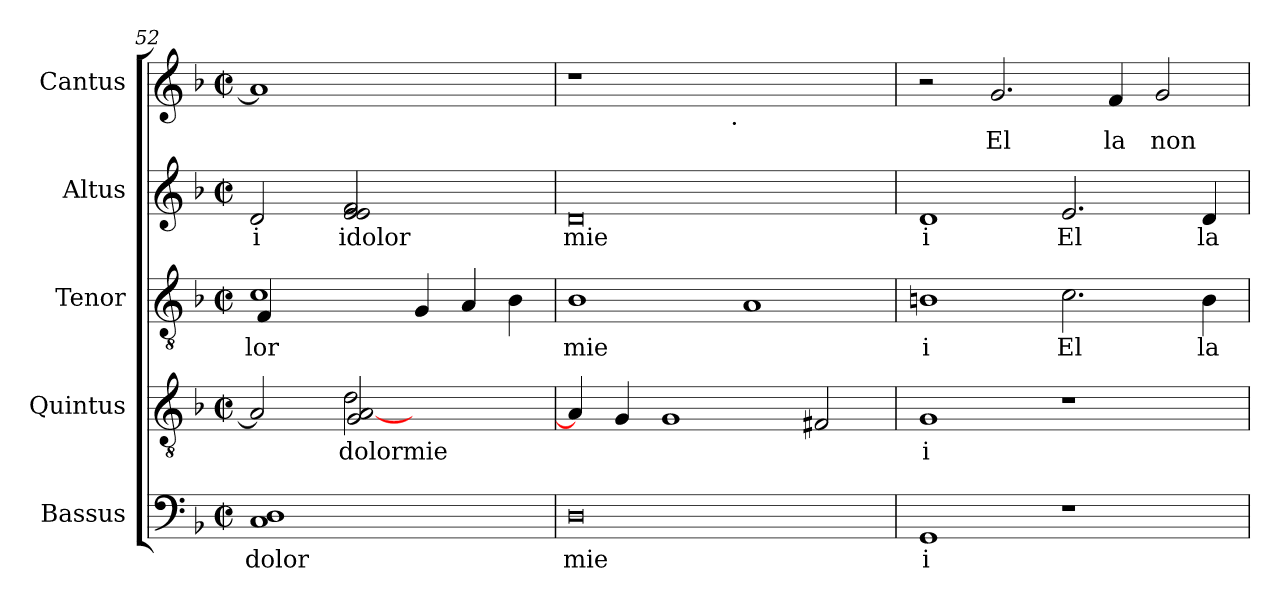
**kern	**text	**kern	**text	**kern	**text	**kern	**text	**kern	**text
*part5	*part5	*part4	*part4	*part3	*part3	*part2	*part2	*part1	*part1
*staff5	*staff5	*staff4	*staff4	*staff3	*staff3	*staff2	*staff2	*staff1	*staff1
*I"Bassus	*	*I"Quintus	*	*I"Tenor	*	*I"Altus	*	*I"Cantus	*
*clefF4	*	*clefGv2	*	*clefGv2	*	*clefG2	*	*clefG2	*
*k[b-]	*	*k[b-]	*	*k[b-]	*	*k[b-]	*	*k[b-]	*
*F:	*	*F:	*	*F:	*	*F:	*	*F:	*
*M2/2	*	*M2/2	*	*M2/2	*	*M2/2	*	*M2/2	*
*met(c|)	*	*met(c|)	*	*met(c|)	*	*met(c|)	*	*met(c|)	*
=52	=52	=52	=52	=52	=52	=52	=52	=52	=52
!	!LO:LY:b:cj	!	!LO:LY:b:cj	!	!LO:LY:b:cj	!	!LO:LY:b:cj	!	!LO:LY:b:cj
*	*	*^	*	*^	*	*	*	*	*
1D 1C	dolor	2A/]	2ryy	.	1c	4F/	lor	2d/	i	1a]	.
.	.	.	.	.	.	1.ryy	.	.	.	.	.
!	!	!	!	!LO:LY:b:cj	!	!	!	!	!LO:LY:b:cj	!	!
.	.	2d\	2G/ [<2A/	dolormie	.	.	.	2f/ 2e/ 2e/	idolor	.	.
!	!	!	!	!	!	!	!LO:LY:b:cj	!	!	!	!
2.ryy	.	2.ryy	2.ryy	.	4G/	.	.	2.ryy	.	2.ryy	.
!	!	!	!	!	!	!	!LO:LY:b:cj	!	!	!	!
.	.	.	.	.	4A/	.	.	.	.	.	.
!	!	!	!	!	!	!	!LO:LY:b:cj	!	!	!	!
.	.	.	.	.	4B-\	.	.	.	.	.	.
*	*	*v	*v	*	*	*	*	*	*	*	*
*	*	*	*	*v	*v	*	*	*	*	*
=53	=53	=53	=53	=53	=53	=53	=53	=53	=53
!	!LO:LY:b:cj	!	!LO:LY:b:cj	!	!LO:LY:b:cj	!	!LO:LY:b:cj	!	!
*	*	*	*	*	*	*	*	*^	*
0D	mie	4A/]	.	1B-	mie	0d	mie	1r	2ryy	.
!	!	!	!LO:LY:b:cj	!	!	!	!	!	!	!
.	.	4G/	.	.	.	.	.	.	.	.
!	!	!	!LO:LY:b:cj	!	!	!	!	!	!	!
.	.	1G	.	.	.	.	.	.	4...ryy	.
!	!	!	!	!	!	!	!	!	!LO:TX:b:t=.	!
.	.	.	.	.	.	.	.	.	1ryy	.
!	!	!	!	!	!LO:LY:b:cj	!	!	!	!	!
.	.	.	.	1A	.	.	.	1ryy	.	.
!	!	!	!LO:LY:b:cj	!	!	!	!	!	!	!
.	.	2F#X/	.	.	.	.	.	.	.	.
.	.	.	.	.	.	.	.	.	32ryy	.
=54	=54	=54	=54	=54	=54	=54	=54	=54	=54	=54
!	!LO:LY:b:cj	!	!LO:LY:b:cj	!	!LO:LY:b:cj	!	!LO:LY:b:cj	!	!	!
*	*	*	*	*	*	*	*	*v	*v	*
1GG	i	1G	i	1Bn	i	1d	i	2r	.
!	!	!	!	!	!	!	!	!	!LO:LY:b:cj
.	.	.	.	.	.	.	.	2.g/	El
!	!	!	!	!	!LO:LY:b:cj	!	!LO:LY:b:cj	!	!
1r	.	1r	.	2.c\	El	2.e/	El	.	.
!	!	!	!	!	!	!	!	!	!LO:LY:b:cj
.	.	.	.	.	.	.	.	4f/	la
!	!	!	!	!	!	!	!	!	!LO:LY:b:cj
.	.	.	.	.	.	.	.	2g/	non
!	!	!	!	!	!LO:LY:b:cj	!	!LO:LY:b:cj	!	!
.	.	.	.	4B\	la	4d/	la	.	.
=	=	=	=	=	=	=	=	=	=
*-	*-	*-	*-	*-	*-	*-	*-	*-	*-
